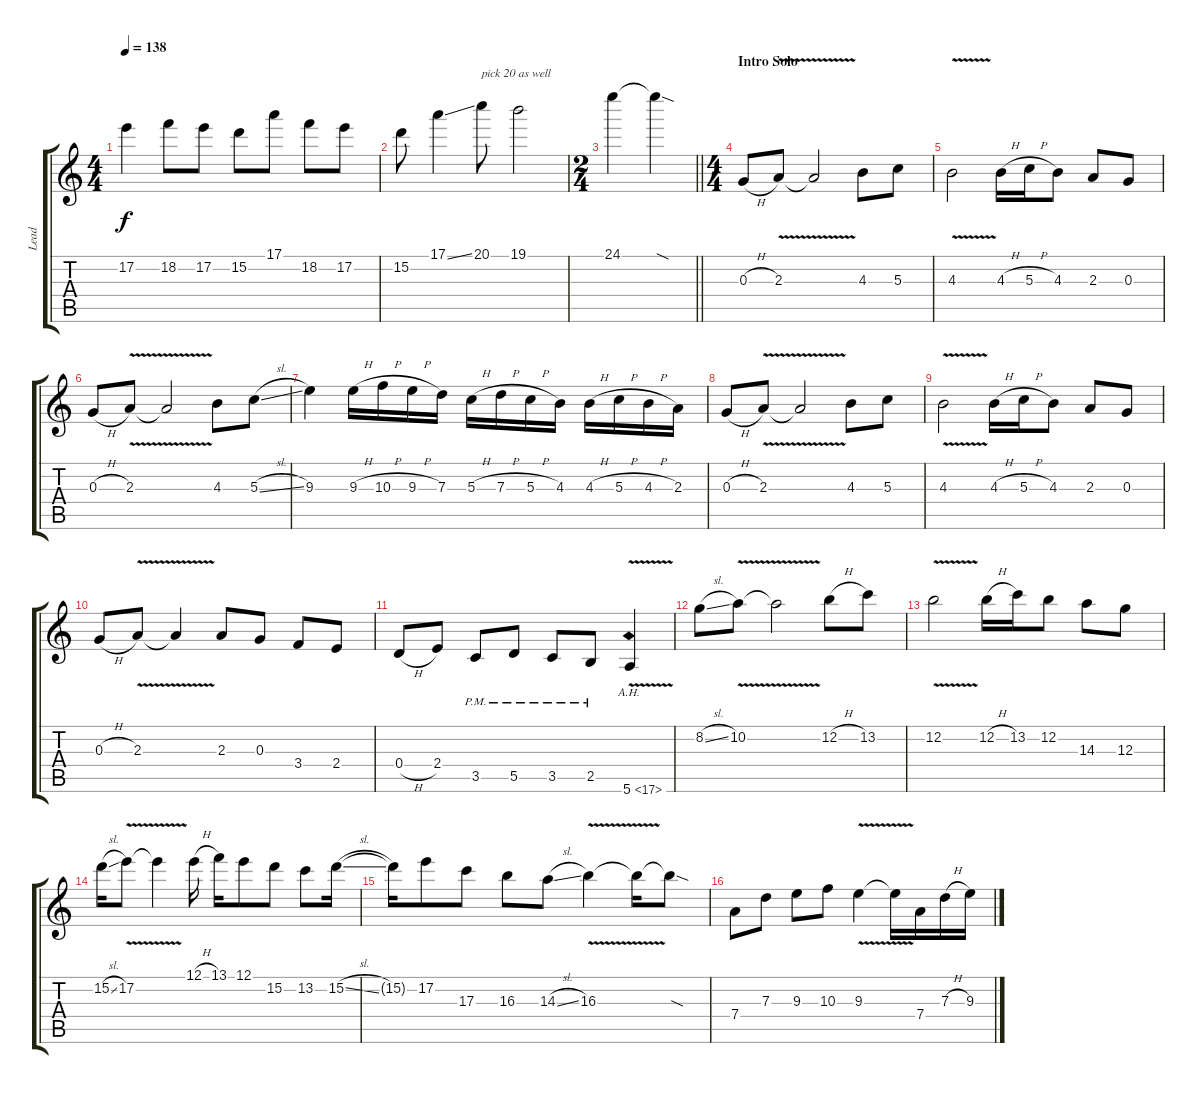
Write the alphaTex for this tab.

\track ("Lead" "Lead") {instrument distortionguitar}
\staff {score tabs}
\tuning (E4 B3 G3 D3 A2 E2) {hide}
\ts (4 4)
\tempo 138
\clef g2
\ks c
17.2.4{dy f} 18.2.8 17.2.8 15.2.8 17.1.8 18.2.8 17.2.8 |
15.2.8 17.1{ss}.4 20.1.8{txt "pick 20 as well"} 19.1.2 |
\ts (2 4)
\barLineRight lightlight
24.1.4 24.1{sod t}.4 |
\ts (4 4)
\section ("" "Intro Solo")
0.3{h}.8 2.3{v}.8 2.3{t}.2 4.3.8 5.3.8 |
4.3{v}.2 4.3{h}.16 5.3{h}.16 4.3.8 2.3.8 0.3.8 |
0.3{h}.8 2.3{v}.8 2.3{t}.2 4.3.8 5.3{sl}.8 |
9.3.4 9.3{h}.16 10.3{h}.16 9.3{h}.16 7.3.16 5.3{h}.16 7.3{h}.16 5.3{h}.16 4.3.16 4.3{h}.16 5.3{h}.16 4.3{h}.16 2.3.16 |
0.3{h}.8 2.3{v}.8 2.3{t}.2 4.3.8 5.3.8 |
4.3{v}.2 4.3{h}.16 5.3{h}.16 4.3.8 2.3.8 0.3.8 |
0.3{h}.8 2.3{v}.8 2.3{t}.4 2.3.8 0.3.8 3.4.8 2.4.8 |
0.4{h}.8 2.4.8 3.5{pm}.8 5.5{pm}.8 3.5{pm}.8 2.5{pm}.8 5.6{ah 12 v}.4 |
8.2{sl}.8 10.2{v}.8 10.2{t}.2 12.2{h}.8 13.2.8 |
12.2{v}.2 12.2{h}.16 13.2.16 12.2.8 14.3.8 12.3.8 |
15.2{sl}.16 17.2{v}.8 17.2{t}.4 12.1{h}.16 13.1.16 12.1.8 15.2.8 13.2.8 15.2{sl}.16 |
15.2{t}.16 17.2.8 17.3.8 16.3.8 14.3{sl}.8 16.3{v}.4 16.3{t}.16 16.3{sod t}.8 |
7.4.8 7.3.8 9.3.8 10.3.8 9.3{v}.4 9.3{t}.16 7.4.16 7.3{h}.16 9.3.16
